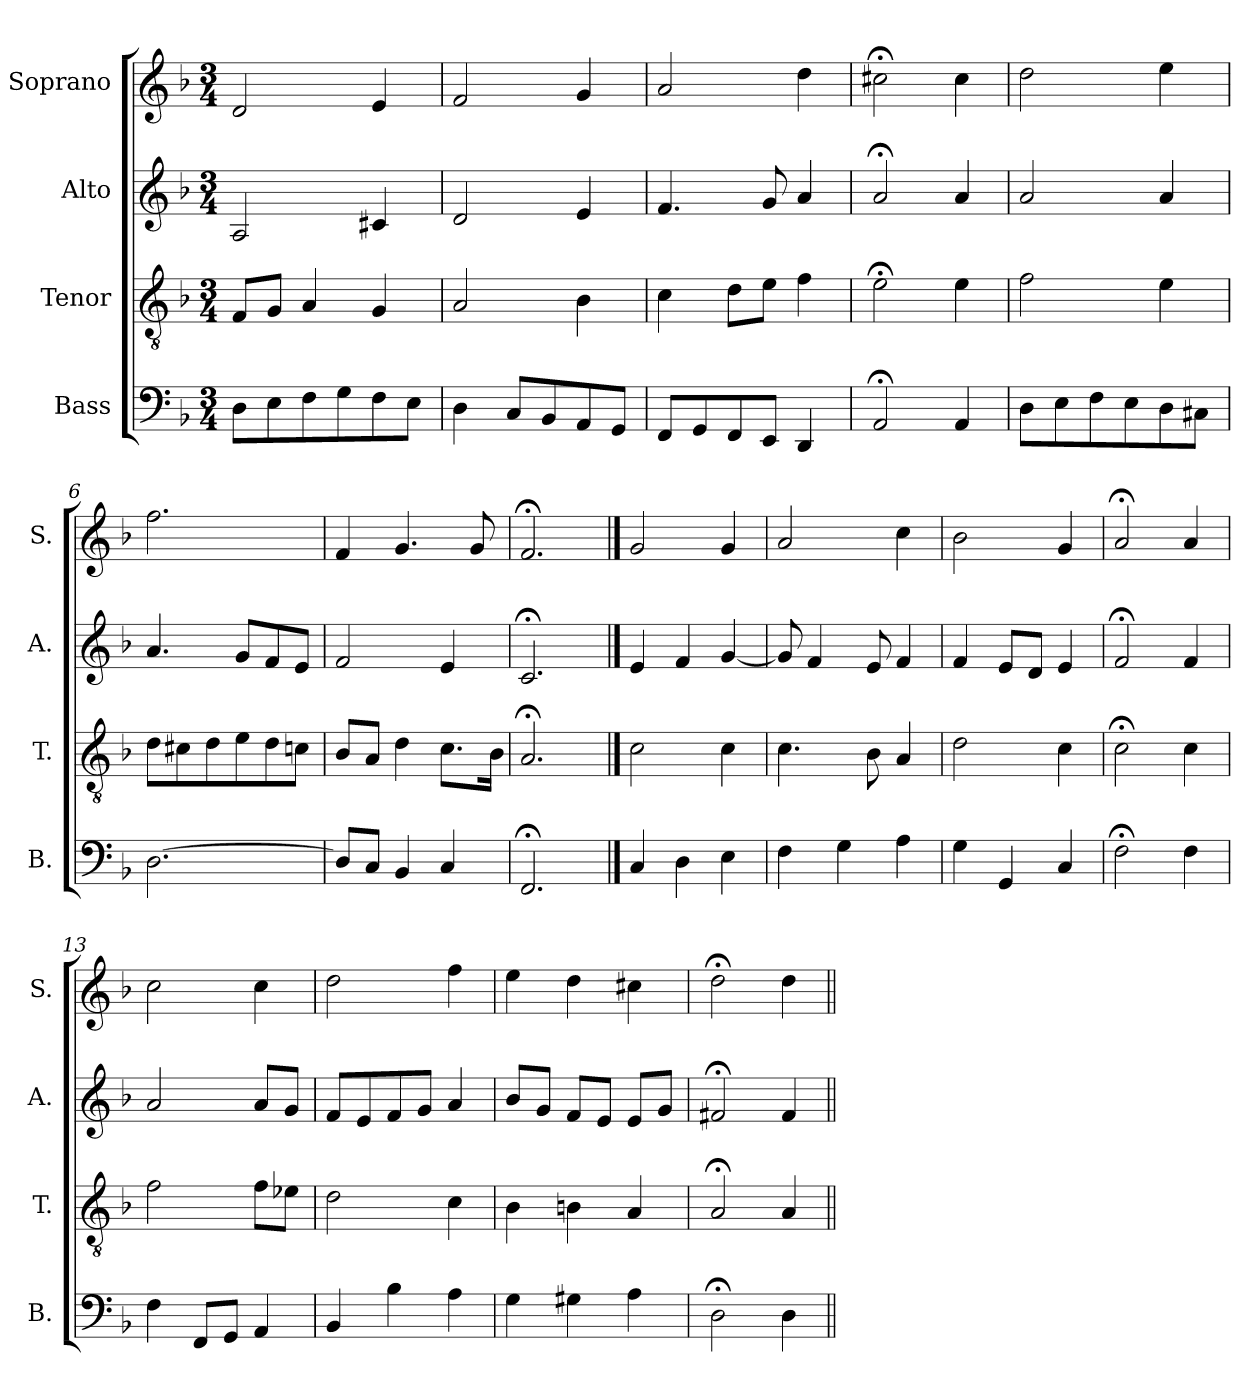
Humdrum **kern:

**kern	**kern	**kern	**kern
*part4	*part3	*part2	*part1
*staff4	*staff3	*staff2	*staff1
*I"Bass	*I"Tenor	*I"Alto	*I"Soprano
*I'B.	*I'T.	*I'A.	*I'S.
*clefF4	*clefGv2	*clefG2	*clefG2
*	*ITrd7c12	*	*
*k[b-]	*k[b-]	*k[b-]	*k[b-]
*F:	*F:	*F:	*F:
*M3/4	*M3/4	*M3/4	*M3/4
=1	=1	=1	=1
8D\L	8FF/L	2A/	2d/
8E\	8GG/J	.	.
8F\	4AA/	.	.
8G\	.	.	.
8F\	4GG/	4c#X/	4e/
8E\J	.	.	.
=2	=2	=2	=2
4D\	2AA/	2d/	2f/
8C/L	.	.	.
8BB-/	.	.	.
8AA/	4BB-\	4e/	4g/
8GG/J	.	.	.
=3	=3	=3	=3
8FF/L	4C\	4.f/	2a/
8GG/	.	.	.
8FF/	8D\L	.	.
8EE/J	8E\J	8g/	.
4DD/	4F\	4a/	4dd\
=4	=4	=4	=4
2AA;</	2E;<\	2a;</	2cc#X;<\
4AA/	4E\	4a/	4cc#\
=5	=5	=5	=5
8D\L	2F\	2a/	2dd\
8E\	.	.	.
8F\	.	.	.
8E\	.	.	.
8D\	4E\	4a/	4ee\
8C#X\J	.	.	.
!!LO:LB:g=z
=6	=6	=6	=6
[2.D\	8D\L	4.a/	2.ff\
.	8C#X\	.	.
.	8D\	.	.
.	8E\	8g/L	.
.	8D\	8f/	.
.	8Cn\J	8e/J	.
=7	=7	=7	=7
8D/L]	8BB-/L	2f/	4f/
8C/J	8AA/J	.	.
4BB-/	4D\	.	4.g/
4C/	8.C\L	4e/	.
.	.	.	8g/
.	16BB-\Jk	.	.
=8	=8	=8	=8
2.FF;</	2.AA;</	2.c;</	2.f;</
==9	==9	==9	==9
4C/	2C\	4e/	2g/
4D\	.	4f/	.
4E\	4C\	[4g/	4g/
=10	=10	=10	=10
4F\	4.C\	8g/]	2a/
.	.	4f/	.
4G\	.	.	.
.	8BB-\	8e/	.
4A\	4AA/	4f/	4cc\
=11	=11	=11	=11
4G\	2D\	4f/	2b-\
4GG/	.	8e/L	.
.	.	8d/J	.
4C/	4C\	4e/	4g/
!!LO:PB:g=z
=12	=12	=12	=12
2F;<\	2C;<\	2f;</	2a;</
4F\	4C\	4f/	4a/
=13	=13	=13	=13
4F\	2F\	2a/	2cc\
8FF/L	.	.	.
8GG/J	.	.	.
4AA/	8F\L	8a/L	4cc\
.	8E-X\J	8g/J	.
=14	=14	=14	=14
4BB-/	2D\	8f/L	2dd\
.	.	8e/	.
4B-\	.	8f/	.
.	.	8g/J	.
4A\	4C\	4a/	4ff\
=15	=15	=15	=15
4G\	4BB-\	8b-/L	4ee\
.	.	8g/J	.
4G#X\	4BBn\	8f/L	4dd\
.	.	8e/J	.
4A\	4AA/	8e/L	4cc#X\
.	.	8g/J	.
=16	=16	=16	=16
2D;<\	2AA;</	2f#X;</	2dd;<\
4D\	4AA/	4f#/	4dd\
=||	=||	=||	=||
*-	*-	*-	*-
